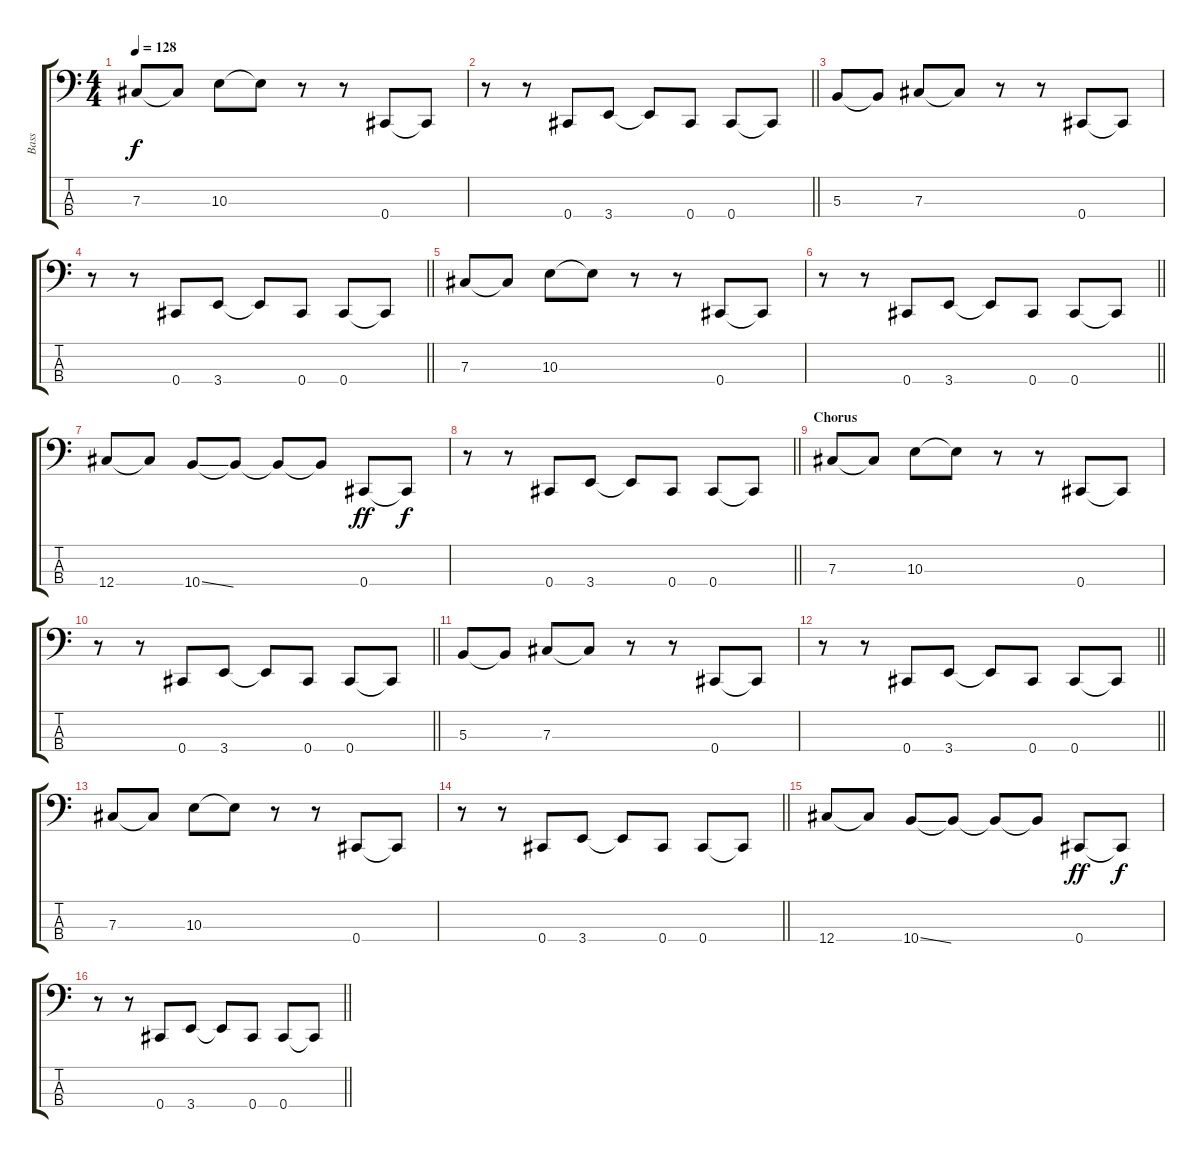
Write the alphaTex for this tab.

\track ("Bass" "Bass") {instrument acousticbass}
\staff {score tabs}
\tuning (E2 B1 Gb1 Db1) {hide}
\ts (4 4)
\tempo 128
\clef f4
\ks c
7.3.8{dy f} 7.3{t}.8 10.3.8 10.3{t}.8 r.8 r.8 0.4.8 0.4{t}.8 |
\barLineRight lightlight
r.8 r.8 0.4.8 3.4.8 3.4{t}.8 0.4.8 0.4.8 0.4{t}.8 |
5.3.8 5.3{t}.8 7.3.8 7.3{t}.8 r.8 r.8 0.4.8 0.4{t}.8 |
\barLineRight lightlight
r.8 r.8 0.4.8 3.4.8 3.4{t}.8 0.4.8 0.4.8 0.4{t}.8 |
7.3.8 7.3{t}.8 10.3.8 10.3{t}.8 r.8 r.8 0.4.8 0.4{t}.8 |
\barLineRight lightlight
r.8 r.8 0.4.8 3.4.8 3.4{t}.8 0.4.8 0.4.8 0.4{t}.8 |
12.4.8 12.4{t}.8 10.4{ss}.8 10.4{t}.8 10.4{t}.8 10.4{t}.8 0.4.8{dy ff} 0.4{t}.8{dy f} |
\barLineRight lightlight
r.8 r.8 0.4.8 3.4.8 3.4{t}.8 0.4.8 0.4.8 0.4{t}.8 |
\section ("" "Chorus")
7.3.8 7.3{t}.8 10.3.8 10.3{t}.8 r.8 r.8 0.4.8 0.4{t}.8 |
\barLineRight lightlight
r.8 r.8 0.4.8 3.4.8 3.4{t}.8 0.4.8 0.4.8 0.4{t}.8 |
5.3.8 5.3{t}.8 7.3.8 7.3{t}.8 r.8 r.8 0.4.8 0.4{t}.8 |
\barLineRight lightlight
r.8 r.8 0.4.8 3.4.8 3.4{t}.8 0.4.8 0.4.8 0.4{t}.8 |
7.3.8 7.3{t}.8 10.3.8 10.3{t}.8 r.8 r.8 0.4.8 0.4{t}.8 |
\barLineRight lightlight
r.8 r.8 0.4.8 3.4.8 3.4{t}.8 0.4.8 0.4.8 0.4{t}.8 |
12.4.8 12.4{t}.8 10.4{ss}.8 10.4{t}.8 10.4{t}.8 10.4{t}.8 0.4.8{dy ff} 0.4{t}.8{dy f} |
\barLineRight lightlight
r.8 r.8 0.4.8 3.4.8 3.4{t}.8 0.4.8 0.4.8 0.4{t}.8
